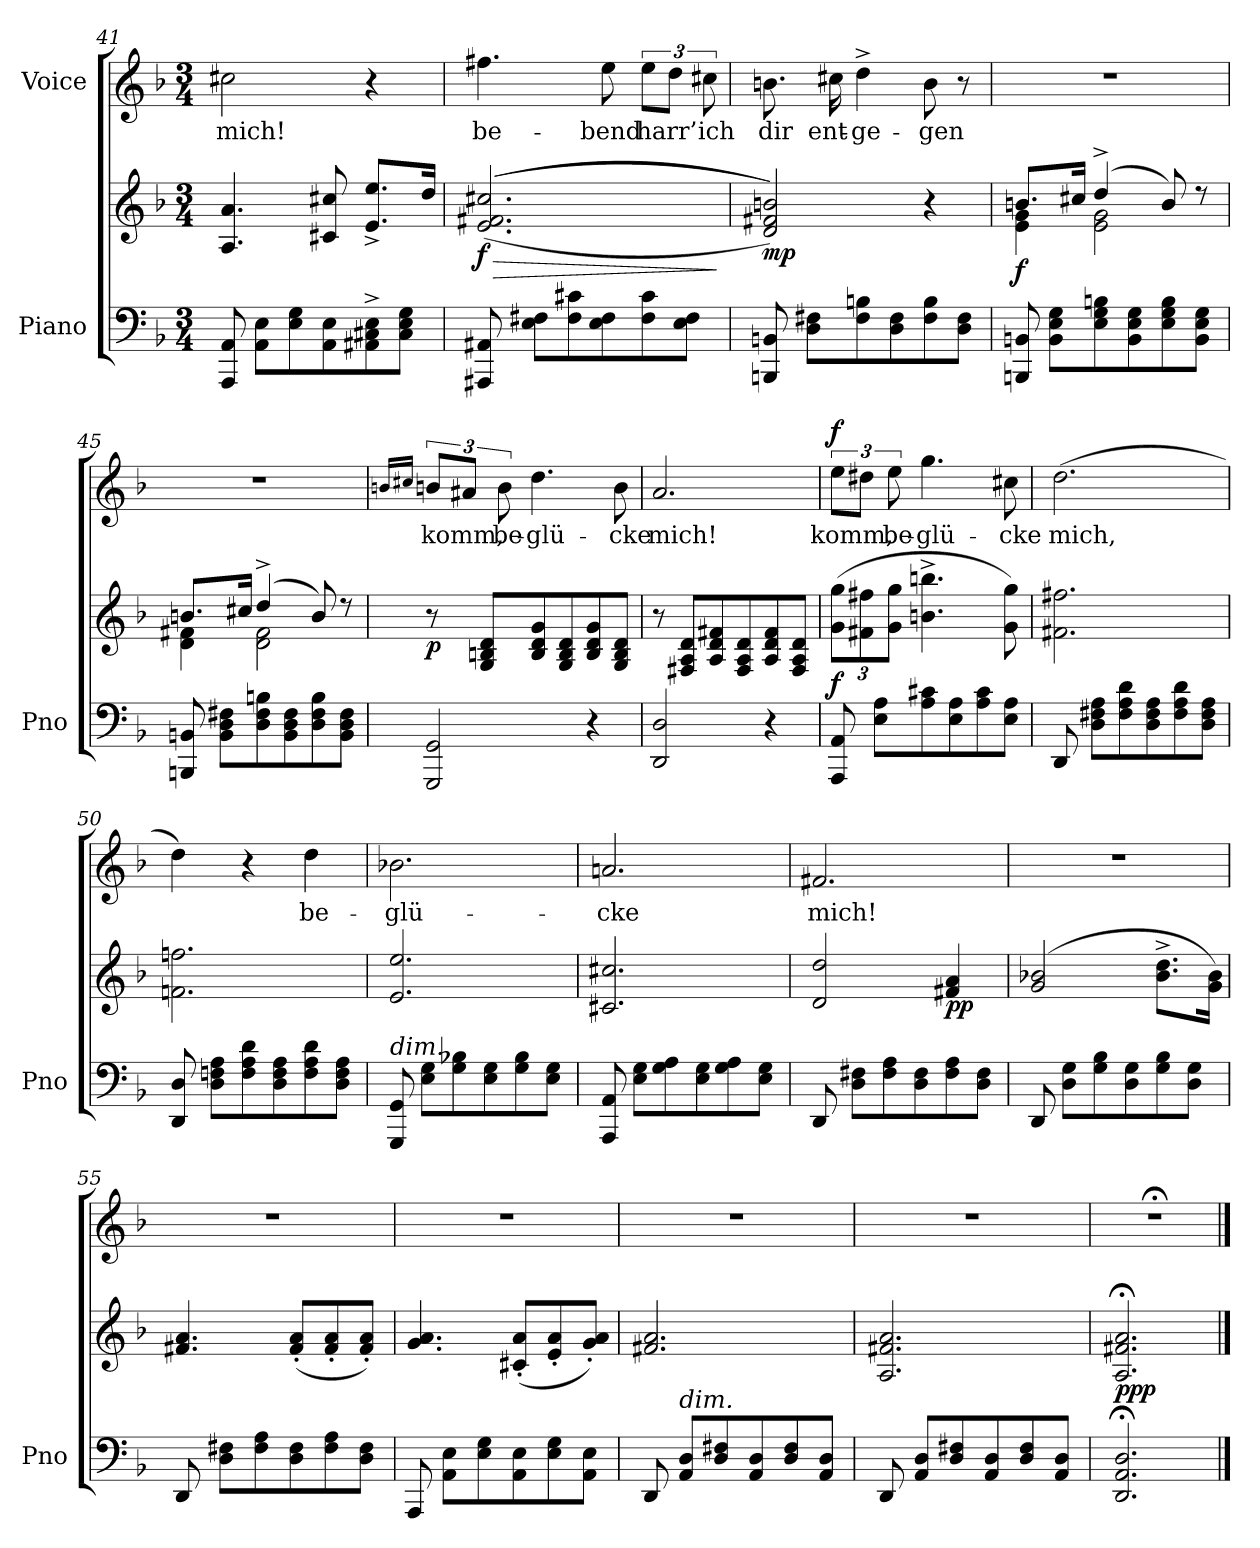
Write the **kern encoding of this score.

**kern	**kern	**dynam	**kern	**text	**dynam
*part2	*part2	*part2	*part1	*part1	*part1
*staff3	*staff2	*staff2/3	*staff1	*staff1	*staff1
*I"Piano	*	*	*I"Voice	*	*
*I'Pno	*	*	*	*	*
!!LO:LB:g=z
*clefF4	*clefG2	*	*clefG2	*	*
*k[b-]	*k[b-]	*	*k[b-]	*	*
*M3/4	*M3/4	*	*M3/4	*	*
=41	=41	=41	=41	=41	=41
!	!	!	!	!LO:LY:b	!
8AAA/ 8AA/	4.A/ 4.a/	.	2cc#X\	mich!	.
8AA\ 8E\L	.	.	.	.	.
8E\ 8G\	.	.	.	.	.
8AA\ 8E\	8c#X/ 8cc#X/	.	.	.	.
8AA#X\^ 8C#X\^ 8E\^	8.e/^ 8.ee/^L	.	4r	.	.
8C#\ 8E\ 8G\J	.	.	.	.	.
.	16dd/Jk	.	.	.	.
=42	=42	=42	=42	=42	=42
!	!	!LO:HP:b	!	!LO:LY:b	!
!	!	!LO:DY:n=1:b	!	!	!
8AAA#X/ 8AA#X/	(>(<(<2.e/ 2.f#X/ 2.cc#X/	> f	4.ff#X\	be-	.
8E\ 8F#X\L	.	.	.	.	.
8F#\ 8c#X\	.	.	.	.	.
!	!	!	!	!LO:LY:b	!
8E\ 8F#\	.	.	8ee\	-bend	.
!	!	!	!	!LO:LY:b	!
8F#\ 8c#\	.	.	12ee\L	harr’	.
.	.	.	12dd\J	.	.
8E\ 8F#\J	.	.	.	.	.
!	!	!	!	!LO:LY:b	!
.	.	.	12cc#X\	ich	.
.	.	]	.	.	.
=43	=43	=43	=43	=43	=43
!	!	!LO:DY:b	!	!LO:LY:b	!
8BBBn/ 8BBn/	2d/ 2f#X/ 2bn/)))	mp	8.bn\	dir	.
8D\ 8F#X\L	.	.	.	.	.
!	!	!	!	!LO:LY:b	!
.	.	.	16cc#X\	ent-	.
!	!	!	!	!LO:LY:b	!
8F#\ 8Bn\	.	.	4dd^\	-ge-	.
8D\ 8F#\	.	.	.	.	.
!	!	!	!	!LO:LY:b	!
8F#\ 8B\	4r	.	8b\	-gen	.
8D\ 8F#\J	.	.	8r	.	.
=44	=44	=44	=44	=44	=44
*	*^	*	*	*	*
!	!	!	!LO:DY:b	!	!	!
8BBBn/ 8BBn/	8.bn/L	4e\ 4g\	f	2.r	.	.
8BB\ 8E\ 8G\L	.	.	.	.	.	.
.	16cc#X/Jk	.	.	.	.	.
8E\ 8G\ 8Bn\	(>4dd^/	2e\ 2g\	.	.	.	.
8BB\ 8E\ 8G\	.	.	.	.	.	.
8E\ 8G\ 8B\	8b/)	.	.	.	.	.
8BB\ 8E\ 8G\J	8r	.	.	.	.	.
!!LO:LB:g=z
=45	=45	=45	=45	=45	=45	=45
8BBBn/ 8BBn/	8.bn/L	4d\ 4f#X\	.	2.r	.	.
8BB\ 8D\ 8F#X\L	.	.	.	.	.	.
.	16cc#X/Jk	.	.	.	.	.
8D\ 8F#\ 8Bn\	(>4dd^/	2d\ 2f#\	.	.	.	.
8BB\ 8D\ 8F#\	.	.	.	.	.	.
8D\ 8F#\ 8B\	8b/)	.	.	.	.	.
8BB\ 8D\ 8F#\J	8r	.	.	.	.	.
*	*v	*v	*	*	*	*
=46	=46	=46	=46	=46	=46
.	.	.	16qbn/LL	.	.
.	.	.	16qcc#X/JJ	.	.
!	!	!LO:DY:b	!	!LO:LY:b	!
2GGG/ 2GG/	8r	p	12bn/L	komm,	.
.	.	.	12a#X/J	.	.
.	8G/ 8Bn/ 8d/L	.	.	.	.
!	!	!	!	!LO:LY:b	!
.	.	.	12b\	be-	.
!	!	!	!	!LO:LY:b	!
.	8B/ 8d/ 8g/	.	4.dd\	-glü-	.
.	8G/ 8B/ 8d/	.	.	.	.
4r	8B/ 8d/ 8g/	.	.	.	.
!	!	!	!	!LO:LY:b	!
.	8G/ 8B/ 8d/J	.	8b\	-cke	.
=47	=47	=47	=47	=47	=47
!	!	!	!	!LO:LY:b	!
2DD/ 2D/	8r	.	2.a/	-mich!	.
.	8F#X/ 8A/ 8d/L	.	.	.	.
.	8A/ 8d/ 8f#X/	.	.	.	.
.	8F#/ 8A/ 8d/	.	.	.	.
4r	8A/ 8d/ 8f#/	.	.	.	.
.	8F#/ 8A/ 8d/J	.	.	.	.
=48	=48	=48	=48	=48	=48
*	*Xbrackettup	*	*	*	*
!	!	!LO:DY:a=2	!	!LO:LY:b	!LO:DY:a
8AAA/ 8AA/	(>12g\ 12gg\L	f	12ee\L	komm,	f
.	12f#X\ 12ff#X\	.	12dd#X\J	.	.
8E\ 8A\L	.	.	.	.	.
!	!	!	!	!LO:LY:b	!
.	12g\ 12gg\J	.	12ee\	be-	.
!	!	!	!	!LO:LY:b	!
8A\ 8c#X\	4.bn\^ 4.bbn\^	.	4.gg\	-glü-	.
8E\ 8A\	.	.	.	.	.
8A\ 8c#\	.	.	.	.	.
!	!	!	!	!LO:LY:b	!
8E\ 8A\J	8g\ 8gg\)	.	8cc#X\	-cke	.
=49	=49	=49	=49	=49	=49
!	!	!	!	!LO:LY:b	!
8DD/	2.f#X\ 2.ff#X\	.	(>2.dd\	mich,	.
8D\ 8F#X\ 8A\L	.	.	.	.	.
8F#\ 8A\ 8d\	.	.	.	.	.
8D\ 8F#\ 8A\	.	.	.	.	.
8F#\ 8A\ 8d\	.	.	.	.	.
8D\ 8F#\ 8A\J	.	.	.	.	.
!!LO:LB:g=z
=50	=50	=50	=50	=50	=50
8DD/ 8D/	2.fn\ 2.ffn\	.	4dd\)	.	.
8D\ 8Fn\ 8A\L	.	.	.	.	.
8F\ 8A\ 8d\	.	.	4r	.	.
8D\ 8F\ 8A\	.	.	.	.	.
!	!	!	!	!LO:LY:b	!
8F\ 8A\ 8d\	.	.	4dd\	be-	.
8D\ 8F\ 8A\J	.	.	.	.	.
=51	=51	=51	=51	=51	=51
!LO:TX:a:i:t=dim.	!	!	!	!	!
!	!	!	!	!LO:LY:b	!
8GGG/ 8GG/	2.e/ 2.ee/	.	2.b-X\	-glü-	.
8E\ 8G\L	.	.	.	.	.
8G\ 8B-X\	.	.	.	.	.
8E\ 8G\	.	.	.	.	.
8G\ 8B-\	.	.	.	.	.
8E\ 8G\J	.	.	.	.	.
=52	=52	=52	=52	=52	=52
!	!	!	!	!LO:LY:b	!
8AAA/ 8AA/	2.c#X/ 2.cc#X/	.	2.an/	-cke	.
8E\ 8G\L	.	.	.	.	.
8G\ 8A\	.	.	.	.	.
8E\ 8G\	.	.	.	.	.
8G\ 8A\	.	.	.	.	.
8E\ 8G\J	.	.	.	.	.
=53	=53	=53	=53	=53	=53
!	!	!	!	!LO:LY:b	!
8DD/	2d/ 2dd/	.	2.f#X/	-mich!	.
8D\ 8F#X\L	.	.	.	.	.
8F#\ 8A\	.	.	.	.	.
8D\ 8F#\	.	.	.	.	.
!	!	!LO:DY:b	!	!	!
8F#\ 8A\	4f#X/ 4a/	pp	.	.	.
8D\ 8F#\J	.	.	.	.	.
=54	=54	=54	=54	=54	=54
8DD/	(>2g/ 2b-X/	.	2.r	.	.
8D\ 8G\L	.	.	.	.	.
8G\ 8B-\	.	.	.	.	.
8D\ 8G\	.	.	.	.	.
8G\ 8B-\	8.b-\^ 8.dd\^L	.	.	.	.
8D\ 8G\J	.	.	.	.	.
.	16g\ 16b-\Jk)	.	.	.	.
!!LO:LB:g=z
=55	=55	=55	=55	=55	=55
8DD/	4.f#X/ 4.a/	.	2.r	.	.
8D\ 8F#X\L	.	.	.	.	.
8F#\ 8A\	.	.	.	.	.
8D\ 8F#\	(<8f#/' 8a/'L	.	.	.	.
8F#\ 8A\	8f#/' 8a/'	.	.	.	.
8D\ 8F#\J	8f#/' 8a/'J)	.	.	.	.
=56	=56	=56	=56	=56	=56
8AAA/	4.g/ 4.a/	.	2.r	.	.
8AA\ 8E\L	.	.	.	.	.
8E\ 8G\	.	.	.	.	.
8AA\ 8E\	(<8c#X/' 8a/'L	.	.	.	.
8E\ 8G\	8e/' 8a/'	.	.	.	.
8AA\ 8E\J	8g/' 8a/'J)	.	.	.	.
=57	=57	=57	=57	=57	=57
8DD/	2.f#X/ 2.a/	.	2.r	.	.
!LO:TX:a:i:t=dim.	!	!	!	!	!
8AA/ 8D/L	.	.	.	.	.
8D/ 8F#X/	.	.	.	.	.
8AA/ 8D/	.	.	.	.	.
8D/ 8F#/	.	.	.	.	.
8AA/ 8D/J	.	.	.	.	.
=58	=58	=58	=58	=58	=58
8DD/	2.A/ 2.f#X/ 2.a/	.	2.r	.	.
8AA/ 8D/L	.	.	.	.	.
8D/ 8F#X/	.	.	.	.	.
8AA/ 8D/	.	.	.	.	.
8D/ 8F#/	.	.	.	.	.
8AA/ 8D/J	.	.	.	.	.
=59	=59	=59	=59	=59	=59
!	!	!LO:DY:b	!	!	!
2.DD/; 2.AA/; 2.D/;	2.A/;< 2.f#X/;< 2.a/;<	ppp	2.r;<	.	.
==	==	==	==	==	==
*-	*-	*-	*-	*-	*-
